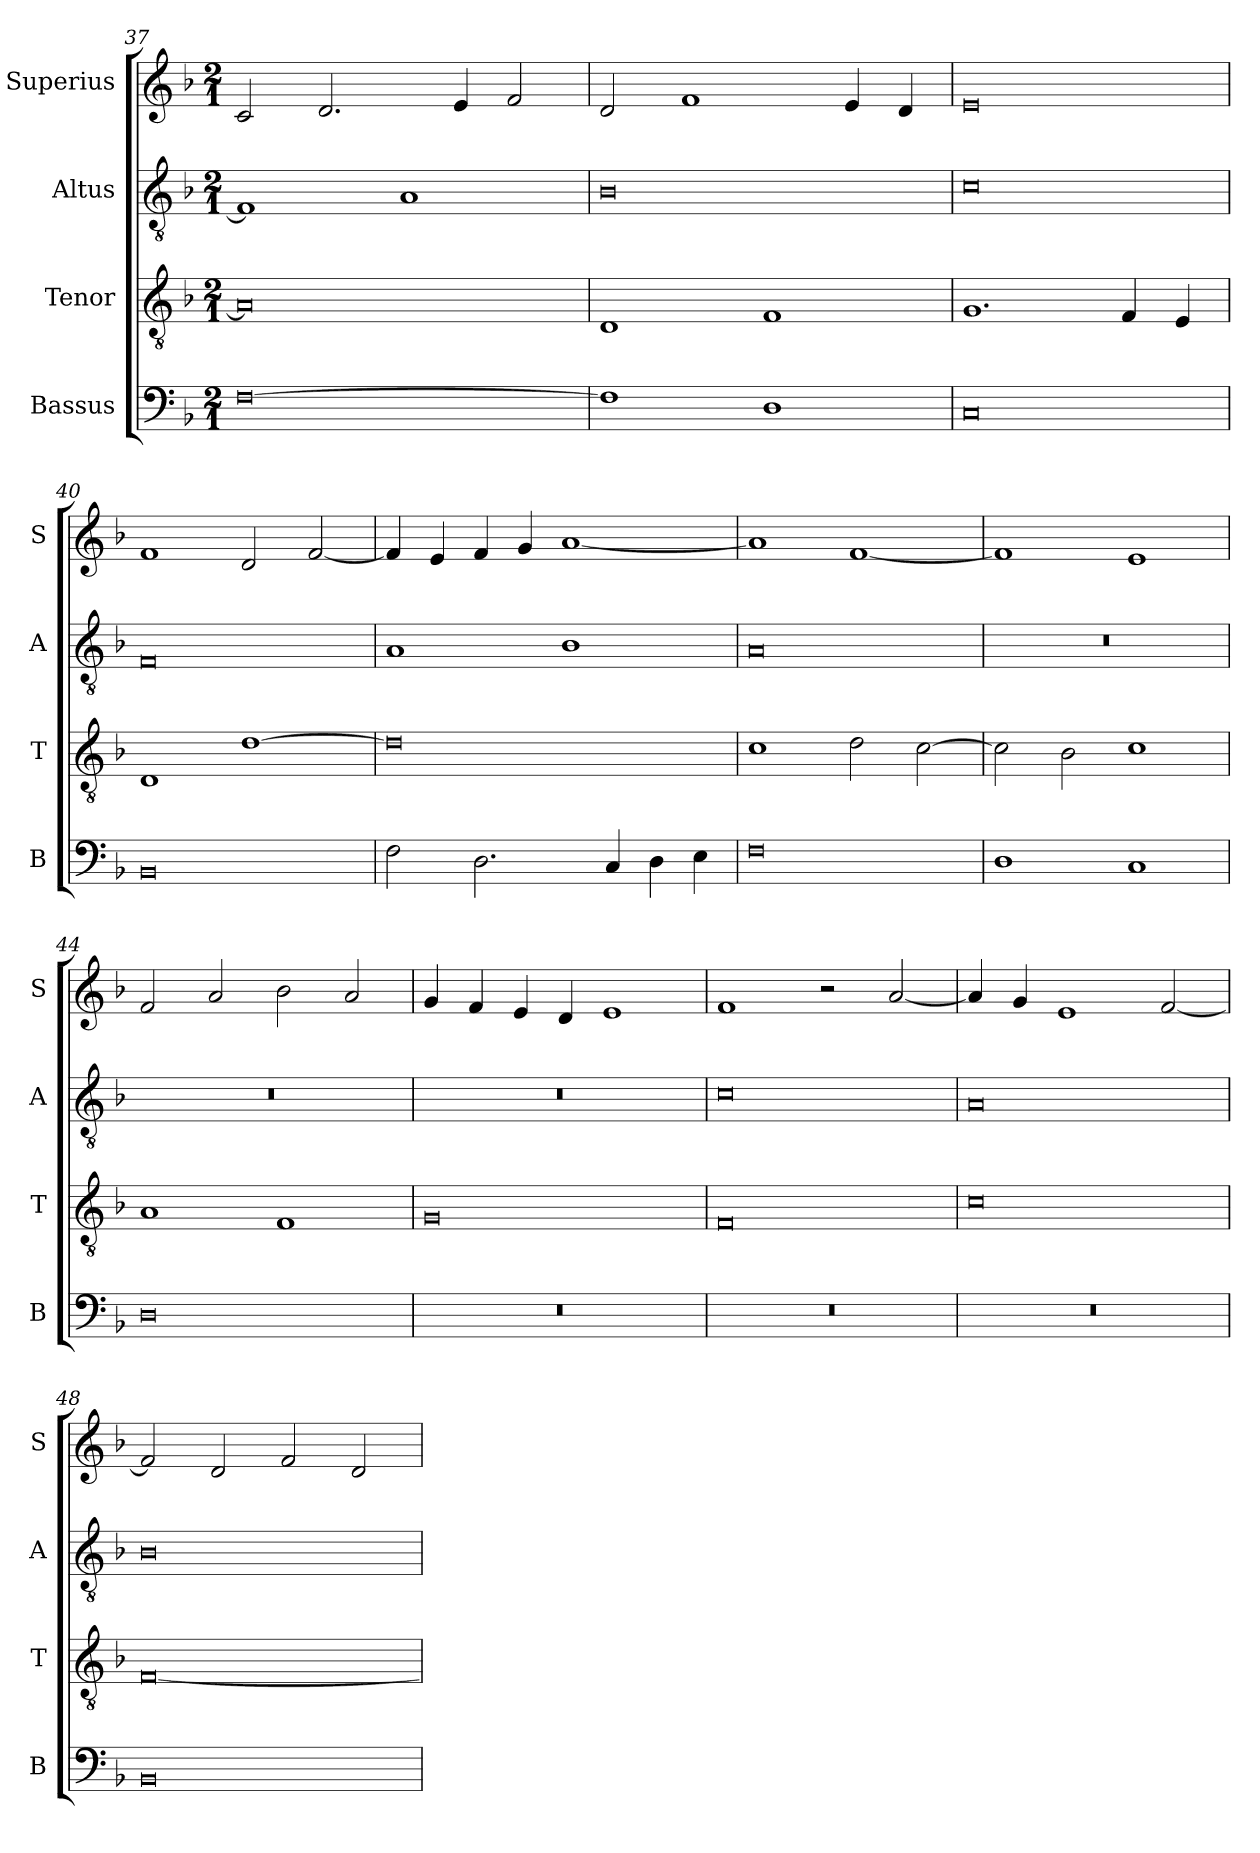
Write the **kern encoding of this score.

**kern	**kern	**kern	**kern
*part4	*part3	*part2	*part1
*staff4	*staff3	*staff2	*staff1
*I"Bassus	*I"Tenor	*I"Altus	*I"Superius
*I'B	*I'T	*I'A	*I'S
*clefF4	*clefGv2	*clefGv2	*clefG2
*k[b-]	*k[b-]	*k[b-]	*k[b-]
*M2/1	*M2/1	*M2/1	*M2/1
=37	=37	=37	=37
[0F	0A]	1F]	2c/
.	.	.	2.d/
.	.	1A	.
.	.	.	4e/
.	.	.	2f/
=38	=38	=38	=38
1F]	1D	0B-	2d/
.	.	.	1f
1D	1F	.	.
.	.	.	4e/
.	.	.	4d/
=39	=39	=39	=39
0C	1.G	0c	0e
.	4F/	.	.
.	4E/	.	.
=40	=40	=40	=40
0BB-	1D	0F	1f
.	[1d	.	2d/
.	.	.	[2f/
=41	=41	=41	=41
2F\	0d]	1A	4f/]
.	.	.	4e/
2.D\	.	.	4f/
.	.	.	4g/
.	.	1B-	[1a
4C/	.	.	.
4D\	.	.	.
4E\	.	.	.
=42	=42	=42	=42
0F	1c	0A	1a]
.	2d\	.	[1f
.	[2c\	.	.
=43	=43	=43	=43
1D	2c\]	0r	1f]
.	2B-\	.	.
1C	1c	.	1e
=44	=44	=44	=44
0D	1A	0r	2f/
.	.	.	2a/
.	1F	.	2b-\
.	.	.	2a/
=45	=45	=45	=45
0r	0G	0r	4g/
.	.	.	4f/
.	.	.	4e/
.	.	.	4d/
.	.	.	1e
=46	=46	=46	=46
0r	0F	0c	1f
.	.	.	2r
.	.	.	[2a/
=47	=47	=47	=47
0r	0c	0A	4a/]
.	.	.	4g/
.	.	.	1e
.	.	.	[2f/
=48	=48	=48	=48
0BB-	[0F	0B-	2f/]
.	.	.	2d/
.	.	.	2f/
.	.	.	2d/
=	=	=	=
*-	*-	*-	*-
